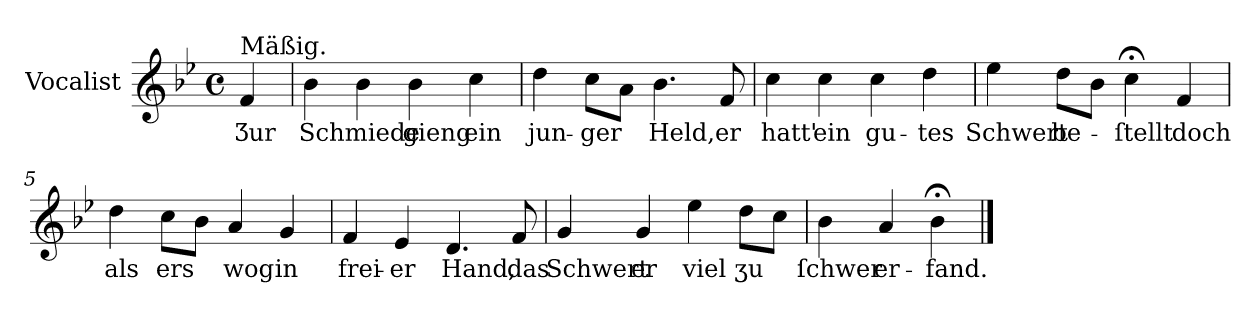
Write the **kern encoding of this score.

**kern	**text
*part1	*part1
*staff1	*staff1
*I"Vocalist	*
*clefG2	*
*k[b-e-]	*
*B-:	*
*M4/4	*
*met(c)	*
=	=
!LO:TX:a:t=Mäßig.	!
4f	Ʒur
=1	=1
4b-	Schmiede
4b-	.
4b-	gieng
4cc	ein
=2	=2
4dd	jun-
8ccL	-ger
8aJ	.
4.b-	Held,
8f	er
=3	=3
4cc	hatt'
4cc	ein
4cc	gu-
4dd	-tes
=4	=4
4ee-	Schwert
8ddL	be-
8b-J	.
4cc;<	-ſtellt
4f	doch
=5	=5
4dd	als
8ccL	ers
8b-J	.
4a	wog
4g	in
=6	=6
4f	frei-
4e-	-er
4.d	Hand,
8f	das
=7	=7
4g	Schwert
4g	er
4ee-	viel
8ddL	ʒu
8ccJ	.
=8	=8
4b-	ſchwer
4a	er-
4b-;<	-fand.
==	==
*-	*-
